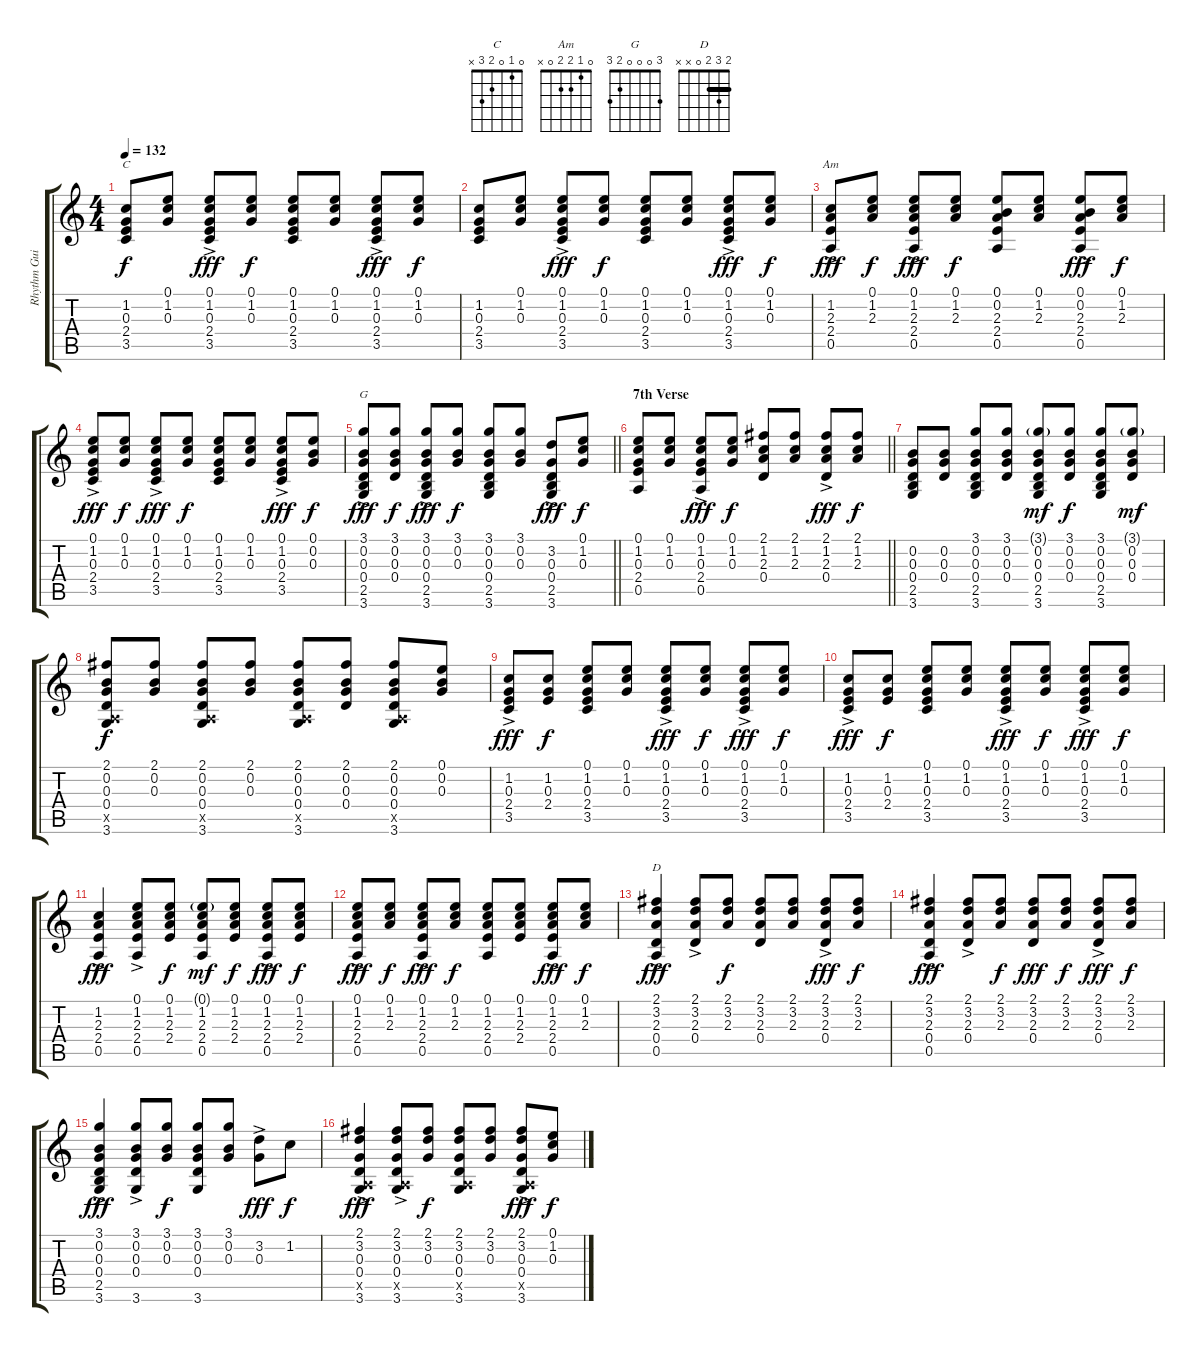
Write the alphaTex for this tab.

\track ("Rhythm Guitar" "Rhythm Gui") {instrument acousticguitarnylon}
\staff {score tabs}
\tuning (E4 B3 G3 D3 A2 E2) {hide}
\chord ("C" 0 1 0 2 3 x)
\chord ("Am" 0 1 2 2 0 x)
\chord ("G" 3 0 0 0 2 3)
\chord ("D" 2 3 2 0 x x) {barre 2}
\ts (4 4)
\tempo 132
\clef g2
\ks c
(1.2 0.3 2.4 3.5).8{ch "C" dy f} (0.1 1.2 0.3).8 (0.1{ac} 1.2 0.3 2.4 3.5).8{dy fff} (0.1 1.2 0.3).8{dy f} (0.1 1.2 0.3 2.4 3.5).8 (0.1 1.2 0.3).8 (0.1{ac} 1.2 0.3 2.4 3.5).8{dy fff} (0.1 1.2 0.3).8{dy f} |
(1.2 0.3 2.4 3.5).8 (0.1 1.2 0.3).8 (0.1{ac} 1.2 0.3 2.4 3.5).8{dy fff} (0.1 1.2 0.3).8{dy f} (0.1 1.2 0.3 2.4 3.5).8 (0.1 1.2 0.3).8 (0.1{ac} 1.2 0.3 2.4 3.5).8{dy fff} (0.1 1.2 0.3).8{dy f} |
(1.2{ac} 2.3 2.4 0.5).8{ch "Am" dy fff} (0.1 1.2 2.3).8{dy f} (0.1 1.2{ac} 2.3 2.4 0.5).8{dy fff} (0.1 1.2 2.3).8{dy f} (0.1 0.2 2.3 2.4 0.5).8 (0.1 1.2 2.3).8 (0.1{ac} 0.2 2.3 2.4 0.5).8{dy fff} (0.1 1.2 2.3).8{dy f} |
(0.1{ac} 1.2 0.3 2.4 3.5).8{dy fff} (0.1 1.2 0.3).8{dy f} (0.1{ac} 1.2 0.3 2.4 3.5).8{dy fff} (0.1 1.2 0.3).8{dy f} (0.1 1.2 0.3 2.4 3.5).8 (0.1 1.2 0.3).8 (0.1{ac} 1.2 0.3 2.4 3.5).8{dy fff} (0.1 0.2 0.3).8{dy f} |
\barLineRight lightlight
(3.1{ac} 0.2 0.3 0.4 2.5 3.6).8{ch "G" dy fff} (3.1 0.2 0.3 0.4).8{dy f} (3.1{ac} 0.2 0.3 0.4 2.5 3.6).8{dy fff} (3.1 0.2 0.3).8{dy f} (3.1 0.2 0.3 0.4 2.5 3.6).8 (3.1 0.2 0.3).8 (3.2{ac} 0.3 0.4 2.5 3.6).8{dy fff} (0.1 1.2 0.3).8{dy f} |
\section ("" "7th Verse")
\barLineRight lightlight
(0.1 1.2 0.3 2.4 0.5).8 (0.1 1.2 0.3).8 (0.1{ac} 1.2 0.3 2.4 0.5).8{dy fff} (0.1 1.2 0.3).8{dy f} (2.1 1.2 2.3 0.4).8 (2.1 1.2 2.3).8 (2.1{ac} 1.2 2.3 0.4).8{dy fff} (2.1 1.2 2.3).8{dy f} |
(0.2 0.3 0.4 2.5 3.6).8 (0.2 0.3 0.4).8 (3.1 0.2 0.3 0.4 2.5 3.6).8 (3.1 0.2 0.3 0.4).8 (3.1{g} 0.2 0.3 0.4 2.5 3.6).8{dy mf} (3.1 0.2 0.3 0.4).8{dy f} (3.1 0.2 0.3 0.4 2.5 3.6).8 (3.1{g} 0.2 0.3 0.4).8{dy mf} |
(2.1 0.2 0.3 0.4 0.5{x} 3.6).8{dy f} (2.1 0.2 0.3).8 (2.1 0.2 0.3 0.4 0.5{x} 3.6).8 (2.1 0.2 0.3).8 (2.1 0.2 0.3 0.4 0.5{x} 3.6).8 (2.1 0.2 0.3 0.4).8 (2.1 0.2 0.3 0.4 0.5{x} 3.6).8 (0.1 0.2 0.3).8 |
(1.2{ac} 0.3 2.4 3.5).8{dy fff} (1.2 0.3 2.4).8{dy f} (0.1 1.2 0.3 2.4 3.5).8 (0.1 1.2 0.3).8 (0.1{ac} 1.2 0.3 2.4 3.5).8{dy fff} (0.1 1.2 0.3).8{dy f} (0.1{ac} 1.2 0.3 2.4 3.5).8{dy fff} (0.1 1.2 0.3).8{dy f} |
(1.2{ac} 0.3 2.4 3.5).8{dy fff} (1.2 0.3 2.4).8{dy f} (0.1 1.2 0.3 2.4 3.5).8 (0.1 1.2 0.3).8 (0.1{ac} 1.2 0.3 2.4 3.5).8{dy fff} (0.1 1.2 0.3).8{dy f} (0.1{ac} 1.2 0.3 2.4 3.5).8{dy fff} (0.1 1.2 0.3).8{dy f} |
(1.2{ac} 2.3 2.4 0.5).4{dy fff} (0.1{ac} 1.2 2.3 2.4 0.5).8 (0.1 1.2 2.3 2.4).8{dy f} (0.1{g} 1.2 2.3 2.4 0.5).8{dy mf} (0.1 1.2 2.3 2.4).8{dy f} (0.1{ac} 1.2 2.3 2.4 0.5).8{dy fff} (0.1 1.2 2.3 2.4).8{dy f} |
(0.1{ac} 1.2 2.3 2.4 0.5).8{dy fff} (0.1 1.2 2.3).8{dy f} (0.1{ac} 1.2 2.3 2.4 0.5).8{dy fff} (0.1 1.2 2.3).8{dy f} (0.1 1.2 2.3 2.4 0.5).8 (0.1 1.2 2.3 2.4).8 (0.1{ac} 1.2 2.3 2.4 0.5).8{dy fff} (0.1 1.2 2.3).8{dy f} |
(2.1{ac} 3.2 2.3 0.4 0.5).4{ch "D" dy fff} (2.1{ac} 3.2 2.3 0.4).8 (2.1 3.2 2.3).8{dy f} (2.1 3.2 2.3 0.4).8 (2.1 3.2 2.3).8 (2.1{ac} 3.2 2.3 0.4).8{dy fff} (2.1 3.2 2.3).8{dy f} |
(2.1{ac} 3.2 2.3 0.4 0.5).4{dy fff} (2.1{ac} 3.2 2.3 0.4).8 (2.1 3.2 2.3).8{dy f} (2.1 3.2 2.3 0.4).8{dy fff} (2.1 3.2 2.3).8{dy f} (2.1{ac} 3.2 2.3 0.4).8{dy fff} (2.1 3.2 2.3).8{dy f} |
(3.1{ac} 0.2 0.3 0.4 2.5 3.6).4{dy fff} (3.1{ac} 0.2 0.3 0.4 3.6).8 (3.1 0.2 0.3).8{dy f} (3.1 0.2 0.3 0.4 3.6).8 (3.1 0.2 0.3).8 (3.2{ac} 0.3).8{dy fff} 1.2.8{dy f} |
(2.1{ac} 3.2 0.3 0.4 0.5{x} 3.6).4{dy fff} (2.1{ac} 3.2 0.3 0.4 0.5{x} 3.6).8 (2.1 3.2 0.3).8{dy f} (2.1 3.2 0.3 0.4 0.5{x} 3.6).8 (2.1 3.2 0.3).8 (2.1{ac} 3.2 0.3 0.4 0.5{x} 3.6).8{dy fff} (0.1 1.2 0.3).8{dy f}
